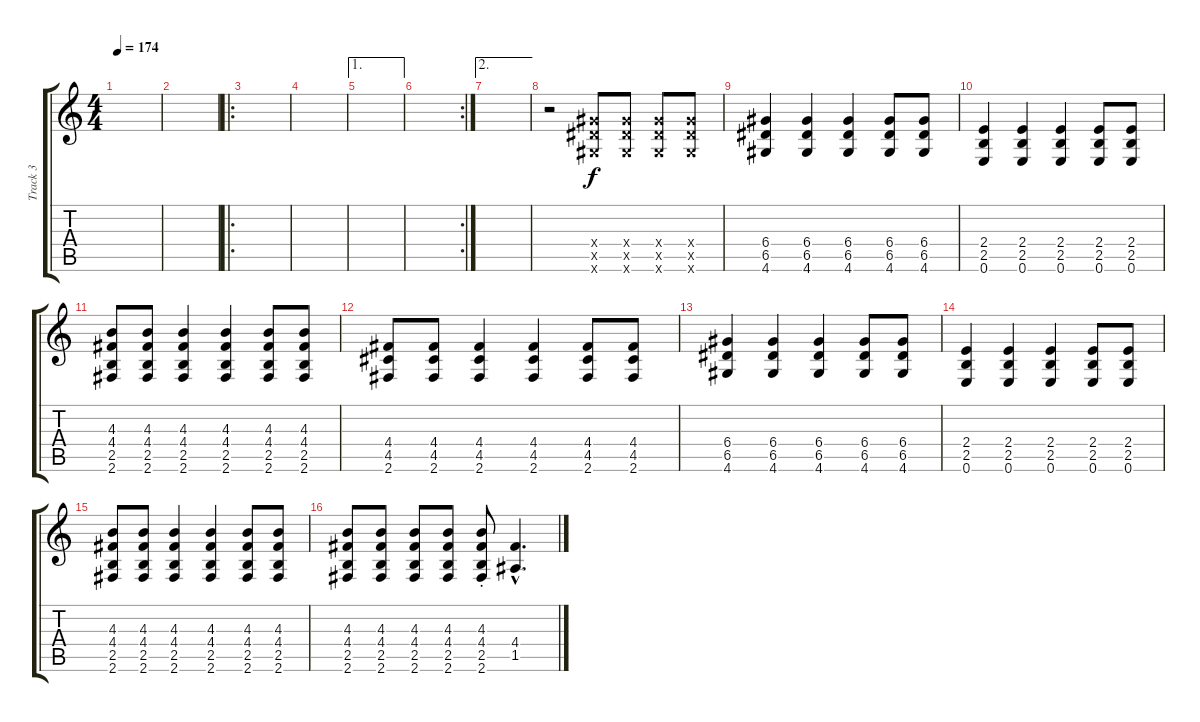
\track ("Track 3" "Track 3") {instrument distortionguitar}
\staff {score tabs}
\tuning (E4 B3 G3 D3 A2 E2) {hide}
\ts (4 4)
\tempo 174
\clef g2
\ks c
|
|
\ro
|
|
\ae 1
|
\rc 2
|
\ae 2
|
r.2 (6.4{x} 6.5{x} 4.6{x}).8 (6.4{x} 6.5{x} 4.6{x}).8 (6.4{x} 6.5{x} 4.6{x}).8 (6.4{x} 6.5{x} 4.6{x}).8 |
(6.4 6.5 4.6).4 (6.4 6.5 4.6).4 (6.4 6.5 4.6).4 (6.4 6.5 4.6).8 (6.4 6.5 4.6).8 |
(2.4 2.5 0.6).4 (2.4 2.5 0.6).4 (2.4 2.5 0.6).4 (2.4 2.5 0.6).8 (2.4 2.5 0.6).8 |
(4.3 4.4 2.5 2.6).8 (4.3 4.4 2.5 2.6).8 (4.3 4.4 2.5 2.6).4 (4.3 4.4 2.5 2.6).4 (4.3 4.4 2.5 2.6).8 (4.3 4.4 2.5 2.6).8 |
(4.4 4.5 2.6).8 (4.4 4.5 2.6).8 (4.4 4.5 2.6).4 (4.4 4.5 2.6).4 (4.4 4.5 2.6).8 (4.4 4.5 2.6).8 |
(6.4 6.5 4.6).4 (6.4 6.5 4.6).4 (6.4 6.5 4.6).4 (6.4 6.5 4.6).8 (6.4 6.5 4.6).8 |
(2.4 2.5 0.6).4 (2.4 2.5 0.6).4 (2.4 2.5 0.6).4 (2.4 2.5 0.6).8 (2.4 2.5 0.6).8 |
(4.3 4.4 2.5 2.6).8 (4.3 4.4 2.5 2.6).8 (4.3 4.4 2.5 2.6).4 (4.3 4.4 2.5 2.6).4 (4.3 4.4 2.5 2.6).8 (4.3 4.4 2.5 2.6).8 |
(4.3 4.4 2.5 2.6).8 (4.3 4.4 2.5 2.6).8 (4.3 4.4 2.5 2.6).8 (4.3 4.4 2.5 2.6).8 (4.3{st} 4.4{st} 2.5{st} 2.6{st}).8 (4.4{hac} 1.5{hac}).4{d}
